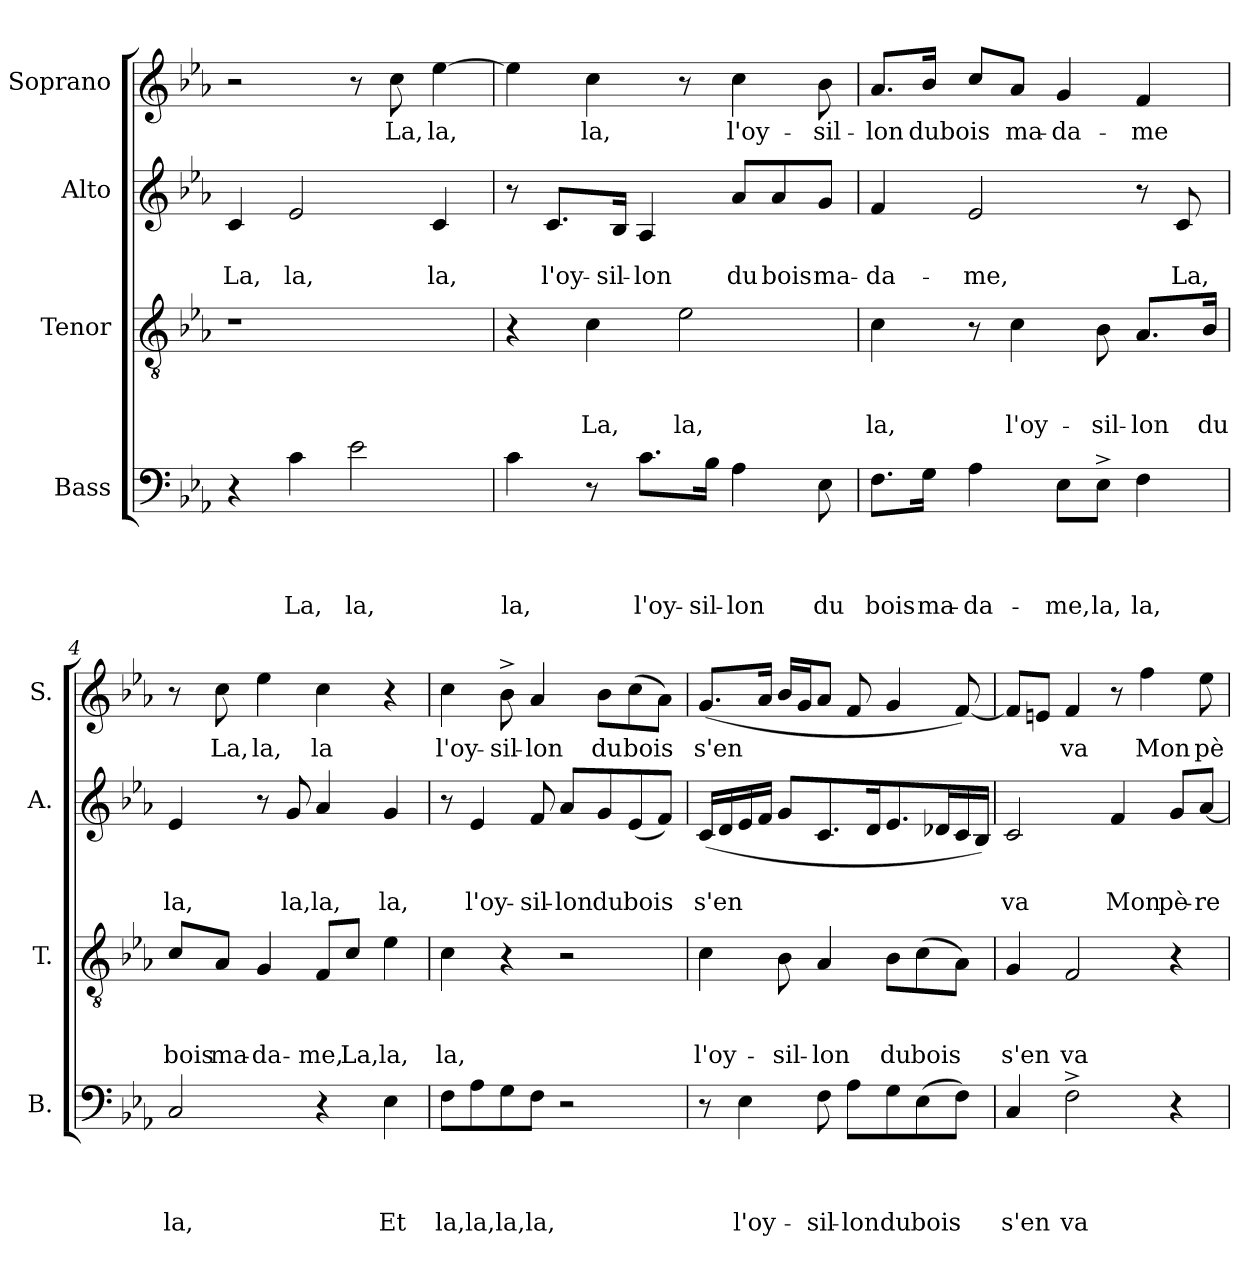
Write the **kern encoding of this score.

**kern	**text	**text	**text	**text	**kern	**text	**text	**text	**kern	**text	**text	**kern	**text
*part4	*part4	*part4	*part4	*part4	*part3	*part3	*part3	*part3	*part2	*part2	*part2	*part1	*part1
*staff4	*staff4	*staff4	*staff4	*staff4	*staff3	*staff3	*staff3	*staff3	*staff2	*staff2	*staff2	*staff1	*staff1
*I"Bass	*	*	*	*	*I"Tenor	*	*	*	*I"Alto	*	*	*I"Soprano	*
*I'B.	*	*	*	*	*I'T.	*	*	*	*I'A.	*	*	*I'S.	*
*clefF4	*	*	*	*	*clefGv2	*	*	*	*clefG2	*	*	*clefG2	*
*k[b-e-a-]	*	*	*	*	*k[b-e-a-]	*	*	*	*k[b-e-a-]	*	*	*k[b-e-a-]	*
*E-:	*	*	*	*	*E-:	*	*	*	*E-:	*	*	*E-:	*
=1	=1	=1	=1	=1	=1	=1	=1	=1	=1	=1	=1	=1	=1
!	!	!	!	!	!	!	!	!	!	!	!LO:LY:b	!	!
4r	.	.	.	.	1r	.	.	.	4c/	.	La,	2r	.
!	!	!	!	!LO:LY:b	!	!	!	!	!	!	!LO:LY:b	!	!
4c\	.	.	.	La,	.	.	.	.	2e-/	.	la,	.	.
!	!	!	!	!LO:LY:b	!	!	!	!	!	!	!	!	!
2e-\	.	.	.	la,	.	.	.	.	.	.	.	8r	.
!	!	!	!	!	!	!	!	!	!	!	!	!	!LO:LY:b
.	.	.	.	.	.	.	.	.	.	.	.	8cc\	La,
!	!	!	!	!	!	!	!	!	!	!	!LO:LY:b	!	!LO:LY:b
.	.	.	.	.	.	.	.	.	4c/	.	la,	[>4ee-\	la,
=2	=2	=2	=2	=2	=2	=2	=2	=2	=2	=2	=2	=2	=2
!	!	!	!	!LO:LY:b	!	!	!	!	!	!	!	!	!
4c\	.	.	.	la,	4r	.	.	.	8r	.	.	4ee-\]	.
!	!	!	!	!	!	!	!	!	!	!	!LO:LY:b	!	!
.	.	.	.	.	.	.	.	.	8.c/L	.	l'oy-	.	.
!	!	!	!	!	!	!	!	!LO:LY:b	!	!	!	!	!LO:LY:b
8r	.	.	.	.	4c\	.	.	La,	.	.	.	4cc\	la,
!	!	!	!	!	!	!	!	!	!	!	!LO:LY:b	!	!
.	.	.	.	.	.	.	.	.	16B-/Jk	.	-sil-	.	.
!	!	!	!	!LO:LY:b	!	!	!	!	!	!	!LO:LY:b	!	!
8.c\L	.	.	.	l'oy-	.	.	.	.	4A-/	.	-lon	.	.
!	!	!	!	!	!	!	!	!LO:LY:b	!	!	!	!	!
.	.	.	.	.	2e-\	.	.	la,	.	.	.	8r	.
!	!	!	!	!LO:LY:b	!	!	!	!	!	!	!	!	!
16B-\Jk	.	.	.	-sil-	.	.	.	.	.	.	.	.	.
!	!	!	!	!LO:LY:b	!	!	!	!	!	!	!LO:LY:b	!	!LO:LY:b
4A-\	.	.	.	-lon	.	.	.	.	8a-/L	.	du	4cc\	l'oy-
!	!	!	!	!	!	!	!	!	!	!	!LO:LY:b	!	!
.	.	.	.	.	.	.	.	.	8a-/	.	bois	.	.
!	!	!	!	!LO:LY:b	!	!	!	!	!	!	!LO:LY:b	!	!LO:LY:b
8E-\	.	.	.	du	.	.	.	.	8g/J	.	ma-	8b-\	-sil-
=3	=3	=3	=3	=3	=3	=3	=3	=3	=3	=3	=3	=3	=3
!	!	!	!	!LO:LY:b	!	!	!	!LO:LY:b	!	!	!LO:LY:b	!	!LO:LY:b
8.F\L	.	.	.	bois	4c\	.	.	la,	4f/	.	-da-	8.a-/L	-lon
!	!	!	!	!LO:LY:b	!	!	!	!	!	!	!	!	!LO:LY:b
16G\Jk	.	.	.	ma-	.	.	.	.	.	.	.	16b-/Jk	dubois
!	!	!	!	!LO:LY:b	!	!	!	!	!	!	!LO:LY:b	!	!
4A-\	.	.	.	-da-	8r	.	.	.	2e-/	.	-me,	8cc/L	.
!	!	!	!	!	!	!	!	!LO:LY:b	!	!	!	!	!LO:LY:b
.	.	.	.	.	4c\	.	.	l'oy-	.	.	.	8a-/J	ma-
!	!	!	!	!LO:LY:b	!	!	!	!	!	!	!	!	!LO:LY:b
8E-\L	.	.	.	-me,	.	.	.	.	.	.	.	4g/	-da-
!	!	!	!	!LO:LY:b	!	!	!	!LO:LY:b	!	!	!	!	!
8E-^>\J	.	.	.	la,	8B-\	.	.	-sil-	.	.	.	.	.
!	!	!	!	!LO:LY:b	!	!	!	!LO:LY:b	!	!	!	!	!LO:LY:b
4F\	.	.	.	la,	8.A-/L	.	.	-lon	8r	.	.	4f/	-me
!	!	!	!	!	!	!	!	!	!	!	!LO:LY:b	!	!
.	.	.	.	.	.	.	.	.	8c/	.	La,	.	.
!	!	!	!	!	!	!	!	!LO:LY:b	!	!	!	!	!
.	.	.	.	.	16B-/Jk	.	.	du	.	.	.	.	.
!!LO:LB:g=z
=4	=4	=4	=4	=4	=4	=4	=4	=4	=4	=4	=4	=4	=4
!	!	!	!	!LO:LY:b	!	!	!	!LO:LY:b	!	!	!LO:LY:b	!	!
2C/	.	.	.	la,	8c/L	.	.	bois	4e-/	.	la,	8r	.
!	!	!	!	!	!	!	!	!LO:LY:b	!	!	!	!	!LO:LY:b
.	.	.	.	.	8A-/J	.	.	ma-	.	.	.	8cc\	La,
!	!	!	!	!	!	!	!	!LO:LY:b	!	!	!	!	!LO:LY:b
.	.	.	.	.	4G/	.	.	-da-	8r	.	.	4ee-\	la,
!	!	!	!	!	!	!	!	!	!	!	!LO:LY:b	!	!
.	.	.	.	.	.	.	.	.	8g/	.	la,	.	.
!	!	!	!	!	!	!	!	!LO:LY:b	!	!	!LO:LY:b	!	!LO:LY:b
4r	.	.	.	.	8F/L	.	.	-me,	4a-/	.	la,	4cc\	la
!	!	!	!	!	!	!	!	!LO:LY:b	!	!	!	!	!
.	.	.	.	.	8c/J	.	.	La,	.	.	.	.	.
!	!	!	!	!LO:LY:b	!	!	!	!LO:LY:b	!	!	!LO:LY:b	!	!
4E-\	.	.	.	Et	4e-\	.	.	la,	4g/	.	la,	4r	.
=5	=5	=5	=5	=5	=5	=5	=5	=5	=5	=5	=5	=5	=5
!	!	!	!	!LO:LY:b	!	!	!	!LO:LY:b	!	!	!	!	!LO:LY:b
8F\L	.	.	.	la,	4c\	.	.	la,	8r	.	.	4cc\	l'oy-
!	!	!	!	!LO:LY:b	!	!	!	!	!	!	!LO:LY:b	!	!
8A-\	.	.	.	la,	.	.	.	.	4e-/	.	l'oy-	.	.
!	!	!	!	!LO:LY:b	!	!	!	!	!	!	!	!	!LO:LY:b
8G\	.	.	.	la,	4r	.	.	.	.	.	.	8b-^>\	-sil-
!	!	!	!	!LO:LY:b	!	!	!	!	!	!	!LO:LY:b	!	!LO:LY:b
8F\J	.	.	.	la,	.	.	.	.	8f/	.	-sil-	4a-/	-lon
!	!	!	!	!	!	!	!	!	!	!	!LO:LY:b	!	!
2r	.	.	.	.	2r	.	.	.	8a-/L	.	-lon	.	.
!	!	!	!	!	!	!	!	!	!	!	!LO:LY:b	!	!LO:LY:b
.	.	.	.	.	.	.	.	.	8g/	.	du	8b-\L	du
!	!	!	!	!	!	!	!	!	!	!	!LO:LY:b	!	!LO:LY:b
.	.	.	.	.	.	.	.	.	(<8e-/	.	bois	(>8cc\	bois
.	.	.	.	.	.	.	.	.	8f/J)	.	.	8a-\J)	.
=6	=6	=6	=6	=6	=6	=6	=6	=6	=6	=6	=6	=6	=6
!	!	!	!	!	!	!	!	!LO:LY:b	!	!	!LO:LY:b	!	!LO:LY:b
8r	.	.	.	.	4c\	.	.	l'oy-	(<16c/LL	.	s'en	(>8.g/L	s'en
.	.	.	.	.	.	.	.	.	16d/	.	.	.	.
!	!	!	!	!LO:LY:b	!	!	!	!	!	!	!	!	!
4E-\	.	.	.	l'oy-	.	.	.	.	16e-/	.	.	.	.
.	.	.	.	.	.	.	.	.	16f/JJ	.	.	16a-/Jk	.
!	!	!	!	!	!	!	!	!LO:LY:b	!	!	!	!	!
.	.	.	.	.	8B-\	.	.	-sil-	8g/L	.	.	16b-/LL	.
.	.	.	.	.	.	.	.	.	.	.	.	16g/J	.
!	!	!	!	!LO:LY:b	!	!	!	!LO:LY:b	!	!	!	!	!
8F\	.	.	.	-sil-	4A-/	.	.	-lon	8.c/	.	.	8a-/J	.
!	!	!	!	!LO:LY:b	!	!	!	!	!	!	!	!	!
8A-\L	.	.	.	-lon	.	.	.	.	.	.	.	8f/	.
.	.	.	.	.	.	.	.	.	16d/k	.	.	.	.
!	!	!	!	!LO:LY:b	!	!	!	!LO:LY:b	!	!	!	!	!
8G\	.	.	.	du	8B-\L	.	.	du	8.e-/	.	.	4g/	.
!	!	!	!	!LO:LY:b	!	!	!	!LO:LY:b	!	!	!	!	!
(>8E-\	.	.	.	bois	(>8c\	.	.	bois	.	.	.	.	.
.	.	.	.	.	.	.	.	.	16d-X/L	.	.	.	.
8F\J)	.	.	.	.	8A-\J)	.	.	.	16c/	.	.	[>8f/)	.
.	.	.	.	.	.	.	.	.	16B-/JJ)	.	.	.	.
!!LO:PB:g=z
=7	=7	=7	=7	=7	=7	=7	=7	=7	=7	=7	=7	=7	=7
!	!	!	!	!LO:LY:b	!	!	!	!LO:LY:b	!	!	!LO:LY:b	!	!
4C/	.	.	.	s'en	4G/	.	.	s'en	2c/	.	va	8f/L]	.
.	.	.	.	.	.	.	.	.	.	.	.	8en/J	.
!	!	!	!	!LO:LY:b	!	!	!	!LO:LY:b	!	!	!	!	!LO:LY:b
2F^>\	.	.	.	va	2F/	.	.	va	.	.	.	4f/	va
!	!	!	!	!	!	!	!	!	!	!	!LO:LY:b	!	!
.	.	.	.	.	.	.	.	.	4f/	.	Mon	8r	.
!	!	!	!	!	!	!	!	!	!	!	!	!	!LO:LY:b
.	.	.	.	.	.	.	.	.	.	.	.	4ff\	Mon
!	!	!	!	!	!	!	!	!	!	!	!LO:LY:b	!	!
4r	.	.	.	.	4r	.	.	.	8g/L	.	pè-	.	.
!	!	!	!	!	!	!	!	!	!	!	!LO:LY:b	!	!LO:LY:b
.	.	.	.	.	.	.	.	.	[<8a-/J	.	-re	8ee-\	pè-
=	=	=	=	=	=	=	=	=	=	=	=	=	=
*-	*-	*-	*-	*-	*-	*-	*-	*-	*-	*-	*-	*-	*-
